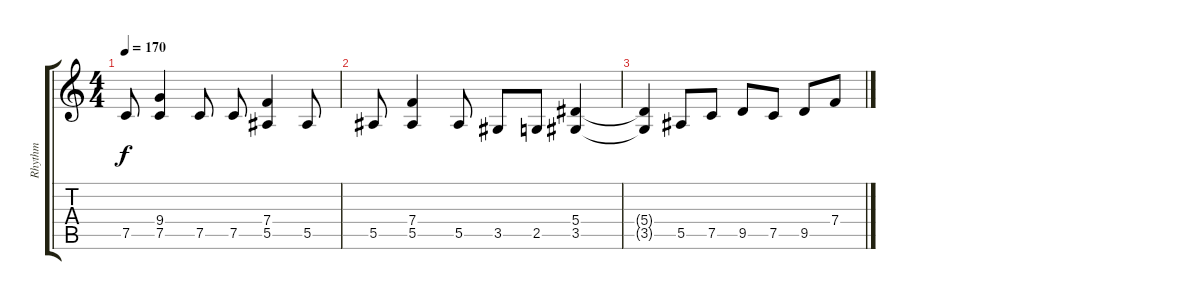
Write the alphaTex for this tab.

\track ("Rhythm" "Rhythm") {instrument distortionguitar}
\staff {score tabs}
\tuning (C4 G3 Eb3 Bb2 F2 C2) {hide}
\ts (4 4)
\tempo 170
\clef g2
\ks c
7.5.8{dy f} (9.4 7.5).4 7.5.8 7.5.8 (7.4 5.5).4 5.5.8 |
5.5.8 (7.4 5.5).4 5.5.8 3.5.8 2.5.8 (5.4 3.5).4 |
(5.4{t} 3.5{t}).4 5.5.8 7.5.8 9.5.8 7.5.8 9.5.8 7.4.8
